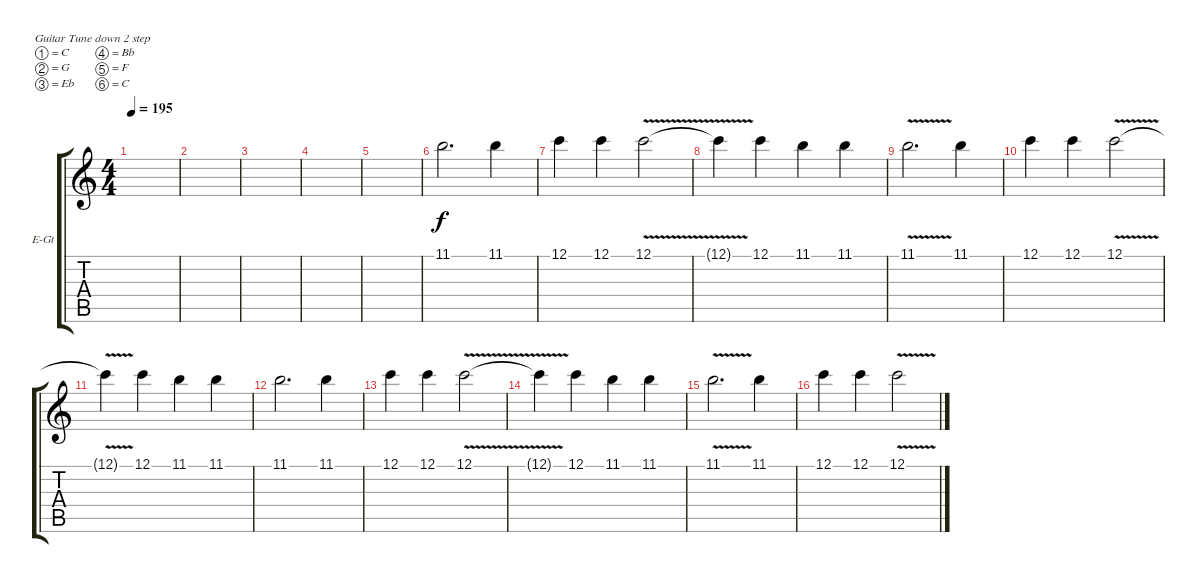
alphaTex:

\defaultSystemsLayout 4
\bracketExtendMode groupsimilarinstruments
\firstSystemTrackNameOrientation horizontal
\otherSystemsTrackNameOrientation horizontal
\track ("Electric Guitar1" "E-Gt") {instrument distortionguitar}
\staff {score tabs}
\tuning (C4 G3 Eb3 Bb2 F2 C2)
\ts (4 4)
\tempo 195
\clef g2
\ks c
|
|
|
|
|
11.1.2{d} 11.1.4 |
12.1.4 12.1.4 12.1{v}.2 |
12.1{v t}.4 12.1.4 11.1.4 11.1.4 |
11.1{v}.2{d} 11.1.4 |
12.1.4 12.1.4 12.1{v}.2 |
12.1{v t}.4 12.1.4 11.1.4 11.1.4 |
11.1.2{d} 11.1.4 |
12.1.4 12.1.4 12.1{v}.2 |
12.1{v t}.4 12.1.4 11.1.4 11.1.4 |
11.1{v}.2{d} 11.1.4 |
12.1.4 12.1.4 12.1{v}.2
